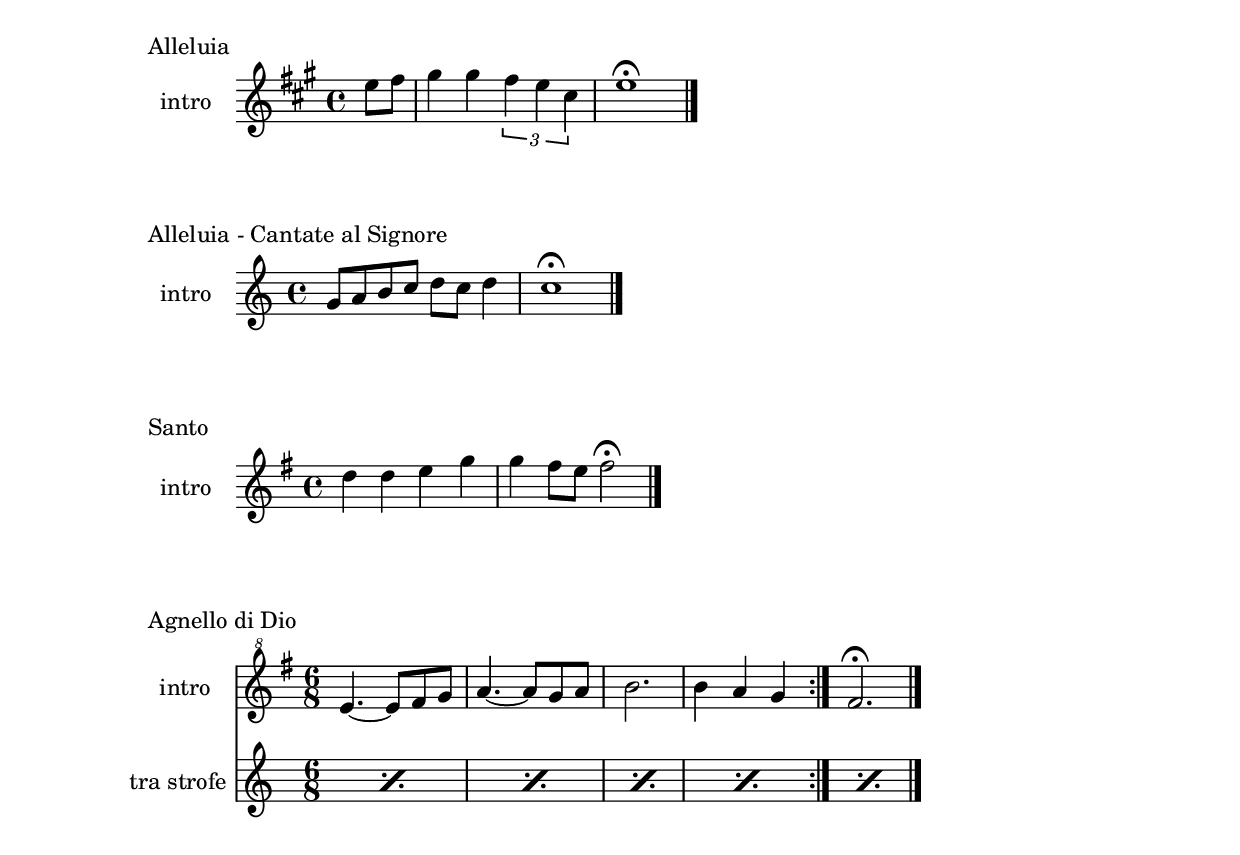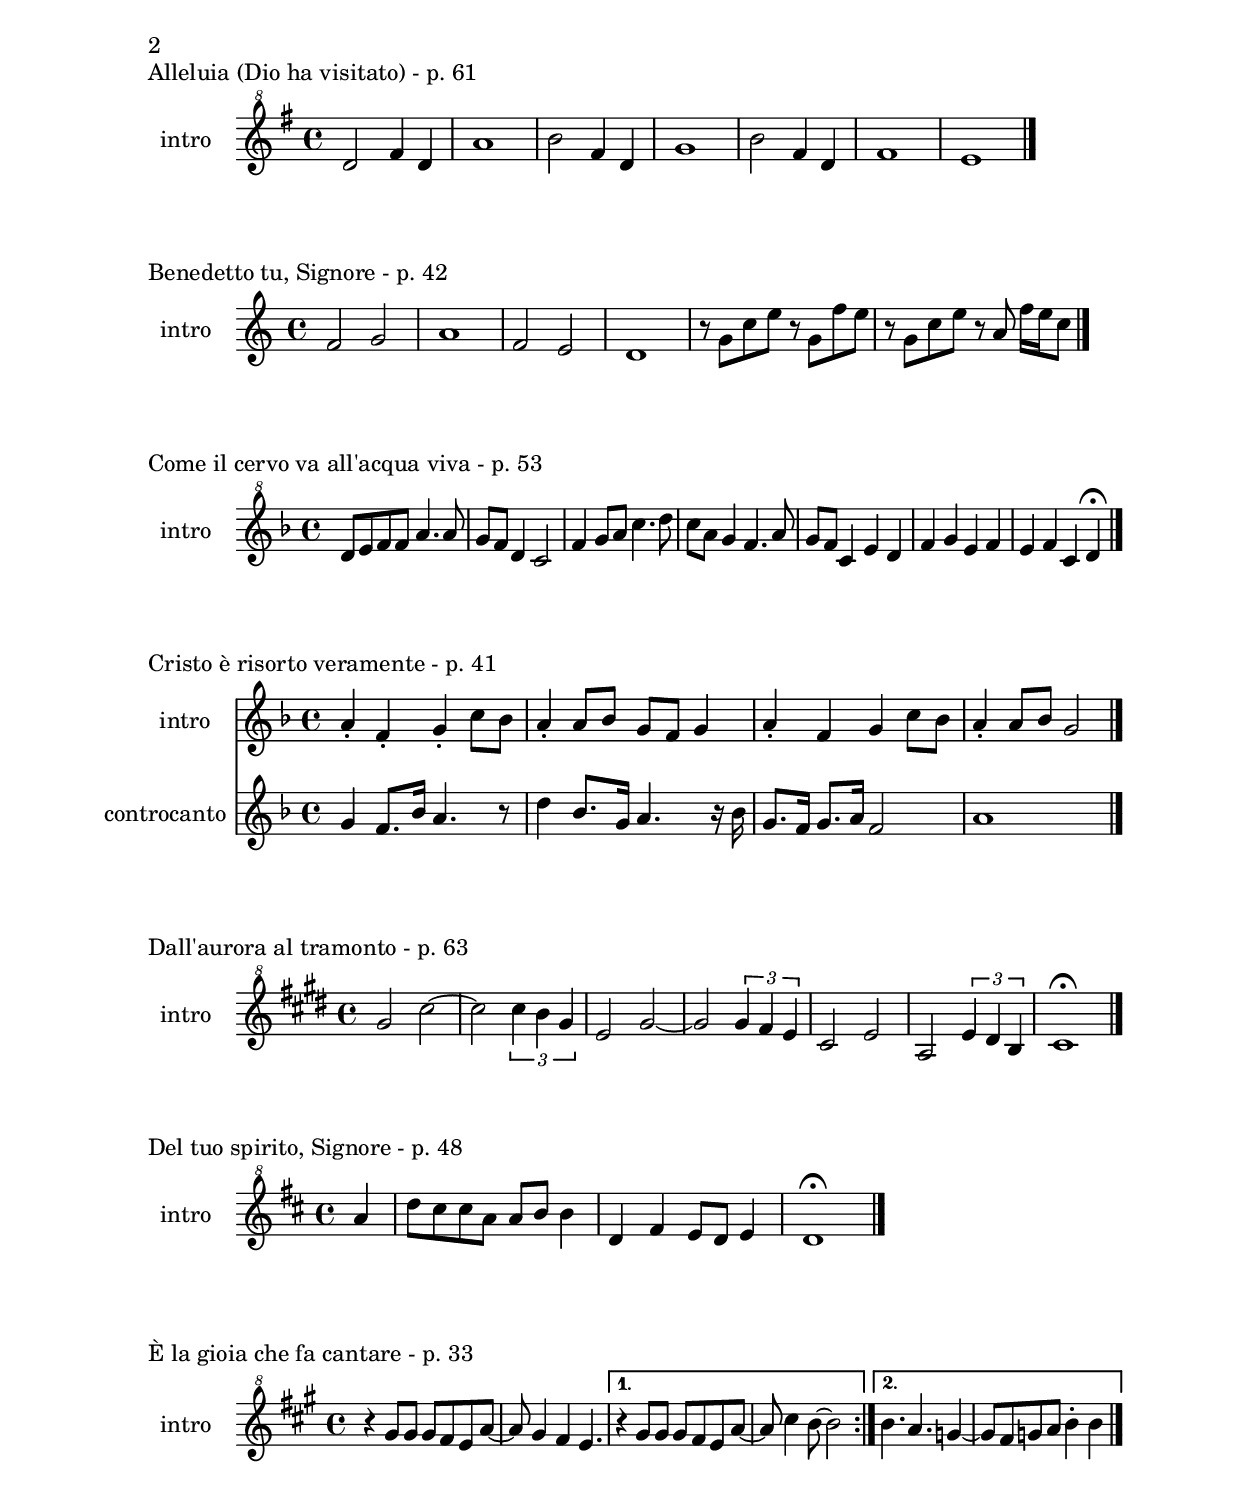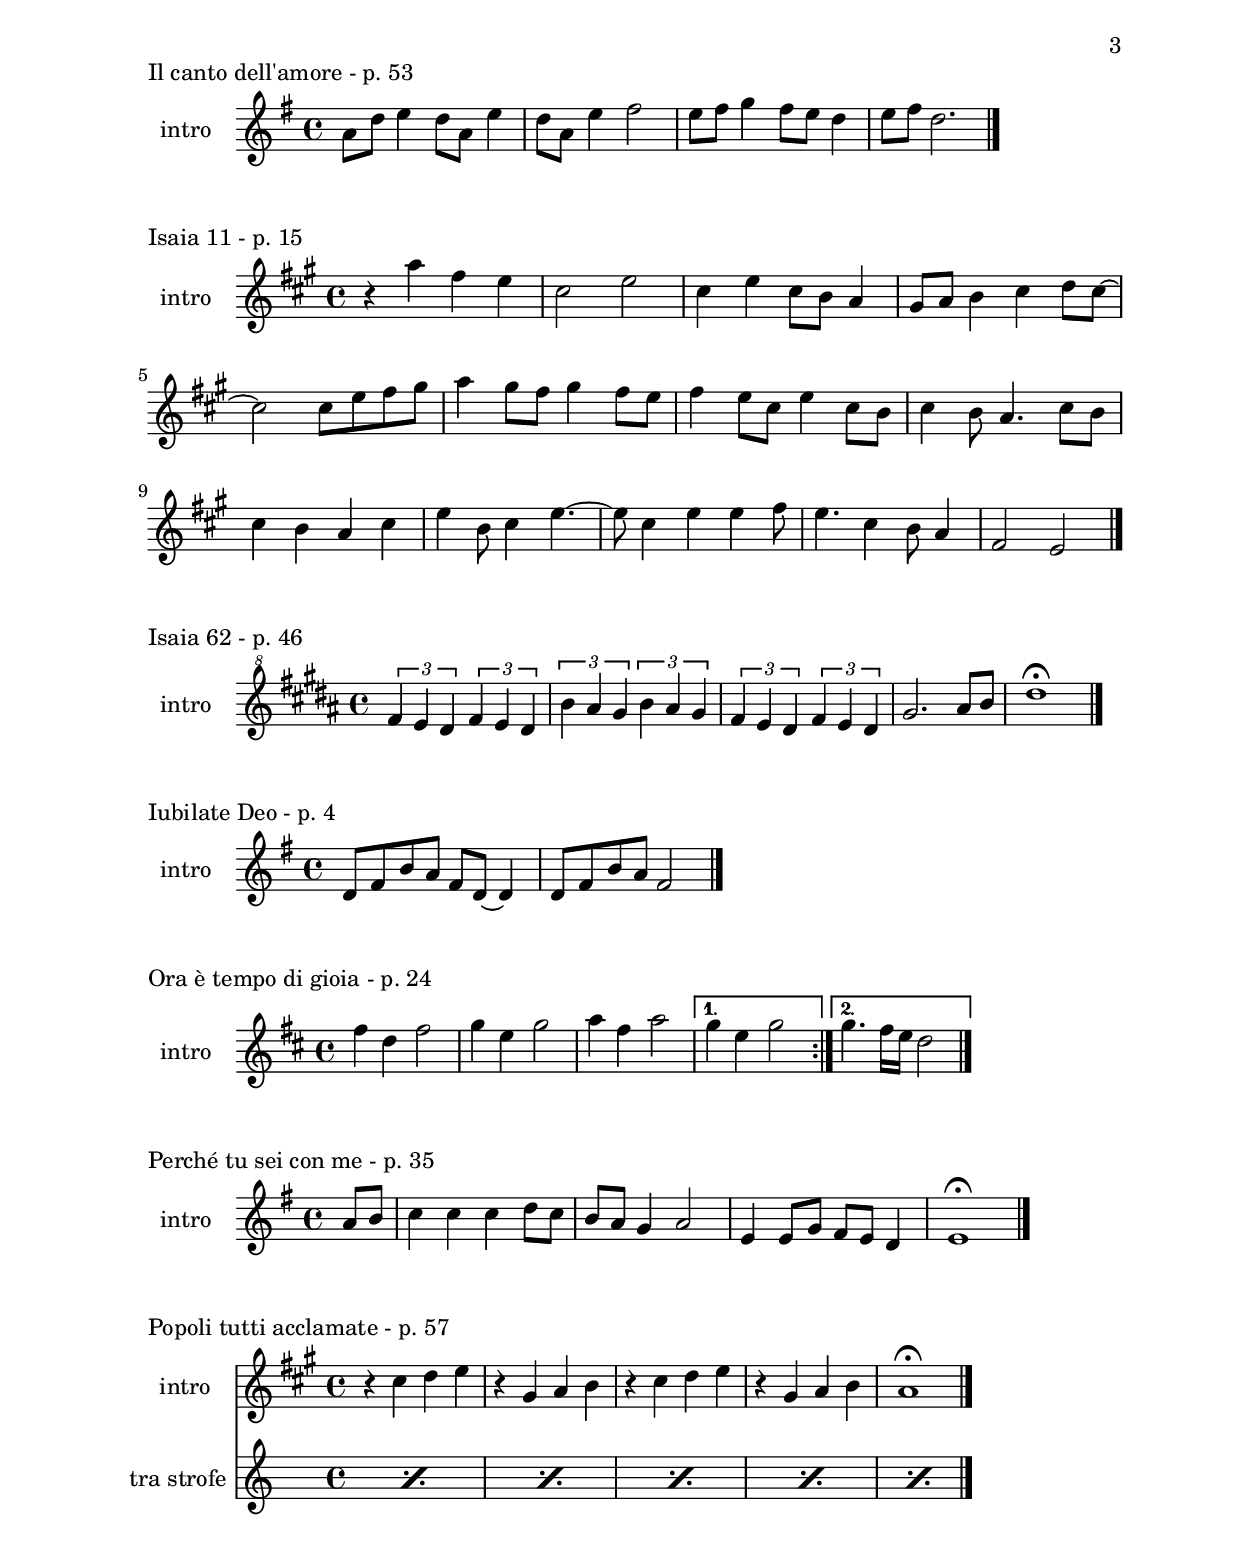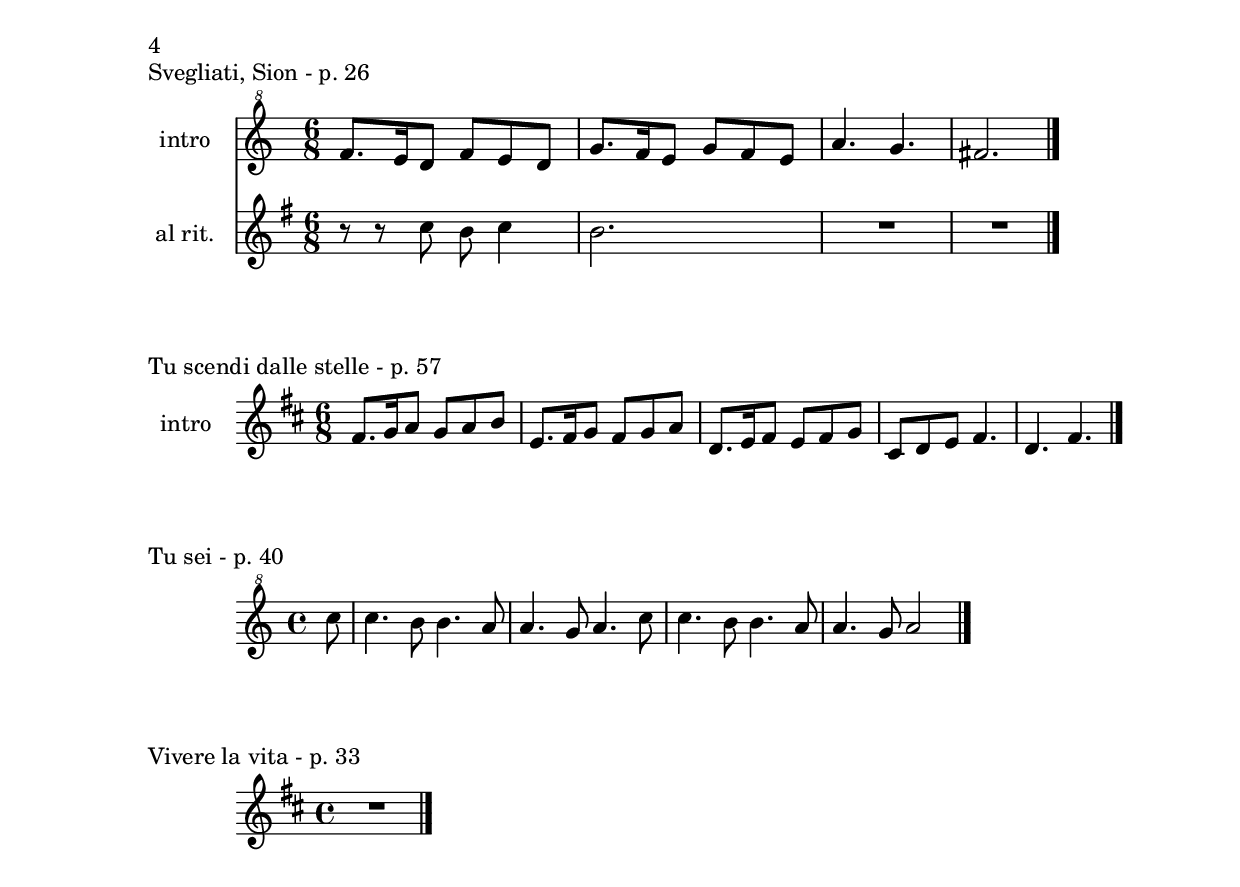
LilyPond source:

\version "2.22.1"

\paper {
    top-margin = 25
    left-margin = 25
    right-margin = 20
    bottom-margin = 20
}

makePercent =
    #(define-music-function (note) (ly:music?)
    "Make a percent repeat the same length as NOTE."
    (make-music 'PercentEvent 'length (ly:music-length note)))

\book {
    \header{
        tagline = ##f
    }

    \bookpart {
        \score {
            \header {
                piece = "Alleluia"
            }
            \new Staff
            \relative c'' {
                \set Staff.instrumentName = #"intro "
                \clef treble
                \key a \major
                \time 4/4
                \partial 4 e8 fis |
                gis4 gis \tuplet 3/2 { fis e cis } |
                e1 \fermata \bar "|."
            }
        }

        \score {
            \header {
                piece = "Alleluia - Cantate al Signore"
            }
            \new Staff
            \relative c'' {
                \set Staff.instrumentName = #"intro "
                \clef treble
                \key c \major
                \time 4/4
                g8 a b c d c d4 |
                c1 \fermata \bar "|."
            }
        }

        \score {
            \header {
                piece = "Santo"
            }
            \new Staff
            \relative c'' {
                \set Staff.instrumentName = #"intro "
                \clef treble
                \key g \major
                \time 4/4
                d4 d e g |
                g fis8 e fis2 \fermata \bar"|."
            }
        }

        \score {
            \header {
                piece = "Agnello di Dio"
            }
            <<
                \new Staff
                \relative c'' {
                    \set Staff.instrumentName = #"intro "
                    \clef "treble^8"
                    \key g \major
                    \time 6/8
                    \repeat volta 2 {
                        e4.~ e8 fis g | a4.~ a8 g a |
                        b2. | b4 a g
                    }
                    fis2. \fermata \bar"|."
                }
                \new Staff
                \relative c {
                    \set Staff.instrumentName = #"tra strofe "
                    \repeat percent 5 { \makePercent s2. }
                }
            >>
        }
    }

    \bookpart {
        \score {
            \header {
                piece = "Alleluia (Dio ha visitato) - p. 61"
            }
            \new Staff
            \relative c'' {
                \set Staff.instrumentName = #"intro "
                \clef "treble^8"
                \key g \major
                \time 4/4
                d2 fis4 d | a'1 |
                b2 fis4 d | g1 |
                b2 fis4 d | fis1 | e \bar "|."
            }
        }

        \score {
            \header {
                piece = "Benedetto tu, Signore - p. 42"
            }
            \new Staff
            \relative c' {
                \set Staff.instrumentName = #"intro "
                \clef treble
                \key c \major
                \time 4/4
                f2 g | a1 |
                f2 e | d1 |
                r8 g c e r g, f' e | r g, c e r a, f'16 e c8 \bar "|."
            }
        }

        \score {
            \header {
                piece = "Come il cervo va all'acqua viva - p. 53"
            }
            \new Staff
            \relative c'' {
                \set Staff.instrumentName = #"intro "
                \clef "treble^8"
                \key f \major
                \time 4/4
                d8 e f f a4. a8 | g f d4 c2 |
                f4 g8 a c4. d8 | c a g4 f4. a8 |
                g f c4 e d | f g e f |
                e f c d \fermata \bar"|."
            }
        }

        \score {
            \header {
                piece = "Cristo è risorto veramente - p. 41"
            }
            << 
                \new Staff
                \relative c'' {
                    \set Staff.instrumentName = #"intro "
                    \clef treble
                    \key f \major
                    \time 4/4
                    a4-. f-. g-. c8 bes | a4-. a8 bes g f g4 |
                    a-. f g c8 bes | a4-. a8 bes g2 \bar"|."
                }
                \new Staff
                \relative c'' {
                    \set Staff.instrumentName = #"controcanto "
                    \clef treble
                    \key f \major
                    \time 4/4
                    g4 f8. bes16 a4. r8 | d4 bes8. g16 a4. r16 bes |
                    g8. f16 g8. a16 f2 | a1 \bar"|."
                }
            >>
        }

        \score {
            \header {
                piece = "Dall'aurora al tramonto - p. 63"
            }
            \new Staff
            \relative c''' {
                \set Staff.instrumentName = #"intro "
                \clef "treble^8"
                \key e \major
                \time 4/4
                gis2 cis~ | cis \tuplet 3/2 {cis4 b gis} |
                e2 gis~ | gis \tuplet 3/2 {gis4 fis e} |
                cis2 e | a, \tuplet 3/2 {e'4 dis b} |
                cis1 \fermata \bar "|."
            }
        }

        \score {
            \header {
                piece = "Del tuo spirito, Signore - p. 48"
            }
            \new Staff
            \relative c''' {
                \set Staff.instrumentName = #"intro "
                \clef "treble^8"
                \key d \major
                \time 4/4
                \partial 4 a4 | d8 cis cis a a b b4 |
                d, fis e8 d e4 | d1 \fermata \bar"|."
            }
        }

        \score {
            \header {
                piece = "È la gioia che fa cantare - p. 33"
            }
            \new Staff
            \relative c''' {
                \set Staff.instrumentName = #"intro "
                \clef "treble^8"
                \key a \major
                \time 4/4
                \repeat volta 2 {
                    r4 gis8 gis gis fis e a~ | a gis4 fis e4. |
                }
                \alternative {
                    { r4 gis8 gis gis fis e a~ | a cis4 b8~ b2 | }
                    { b4. a g4~ | g8 fis g a b4-. b \bar "|."}
                }
            }
        }
    }

    \bookpart {
        \score {
            \header {
                piece = "Il canto dell'amore - p. 53"
            }
            \new Staff
            \relative c'' {
                \set Staff.instrumentName = #"intro "
                \clef treble
                \key g \major
                \time 4/4
                a8 d e4 d8 a e'4 | d8 a e'4 fis2 |
                e8 fis g4 fis8 e d4 | e8 fis d2. \bar"|."
            }
        }

        \score {
            \header {
                piece = "Isaia 11 - p. 15"
            }
            \new Staff
            \relative c''' {
                \set Staff.instrumentName = #"intro "
                \clef treble
                \key a \major
                \time 4/4
                r4 a fis e | cis2 e |
                cis4 e cis8 b a4 | gis8 a b4 cis d8 cis~ | \break
                cis2 cis8 e fis gis | a4 gis8 fis gis4 fis8 e |
                fis4 e8 cis e4 cis8 b | cis4 b8 a4. cis8 b | \break
                cis4 b a cis | e b8 cis4 e4.~ |
                e8 cis4 e e fis8 | e4. cis4 b8 a4 |
                fis2 e \bar "|."
            }
        }

        \score {
            \header {
                piece = "Isaia 62 - p. 46"
            }
            \new Staff
            \relative c'' {
                \set Staff.instrumentName = #"intro "
                \clef "treble^8"
                \key b \major
                \time 4/4
                \tuplet 3/2 { fis4 e dis } \tuplet 3/2 { fis e dis } |
                \tuplet 3/2 { b' ais gis } \tuplet 3/2 { b ais gis } |
                \tuplet 3/2 { fis e dis } \tuplet 3/2 { fis e dis } |
                gis2. ais8 b | dis1 \fermata \bar"|." 
            }
        }

        \score {
            \header {
                piece = "Iubilate Deo - p. 4"
            }
            \new Staff
            \relative c' {
                \set Staff.instrumentName = #"intro "
                \clef treble
                \key g \major
                \time 4/4
                d8 fis b a fis d~ d4 | d8 fis b a fis2 \bar"|."
            }
        }

        \score {
            \header {
                piece = "Ora è tempo di gioia - p. 24"
            }
            \new Staff
            \relative c'' {
                \set Staff.instrumentName = #"intro "
                \clef treble
                \key d \major
                \time 4/4
                \repeat volta 2 {
                    fis4 d fis2 | g4 e g2 |
                    a4 fis a2 |
                }
                \alternative {
                    { g4 e g2 | }
                    { g4. fis16 e d2 \bar "|."}
                }
            }
        }

        \score {
            \header {
                piece = "Perché tu sei con me - p. 35"
            }
            \new Staff
            \relative c'' {
                \set Staff.instrumentName = #"intro "
                \clef treble
                \key g \major
                \time 4/4
                \partial 4 a8 b | c4 c c d8 c |
                b a g4 a2 | e4 e8 g fis e d4 |
                e1 \fermata \bar"|."
            }
        }

        \score {
            \header {
                piece = "Popoli tutti acclamate - p. 57"
            }
            <<
                \new Staff
                \relative c'' {
                    \set Staff.instrumentName = #"intro "
                    \clef treble
                    \key a \major
                    \time 4/4
                    r4 cis d e | r gis, a b |
                    r cis d e | r gis, a b |
                    a1 \fermata \bar "|."
                }
                \new Staff
                \relative c {
                    \set Staff.instrumentName = #"tra strofe "
                    \repeat percent 5 { \makePercent s1 }
                }
            >>
        }
    }

    \bookpart {
        \score {
            \header {
                piece = "Svegliati, Sion - p. 26"
            }
            <<
                \new Staff
                \relative c'' {
                    \set Staff.instrumentName = #"intro "
                    \clef "treble^8"
                    \key c \major
                    \time 6/8
                    f8. e16 d8 f e d | g8. f16 e8 g f e |
                    a4. g | fis2. \bar"|."
                }
                \new Staff
                \relative c'' {
                    \set Staff.instrumentName = #"al rit. "
                    \clef treble
                    \key g \major
                    \time 6/8
                    r8 r c b c4 | b2. | R2. | R |
                }
            >>
        }

        \score {
            \header {
                piece = "Tu scendi dalle stelle - p. 57"
            }
            \new Staff
            \relative c' {
                    \set Staff.instrumentName = #"intro "
                \clef treble
                \key d \major
                \time 6/8
                fis8. g16 a8 g a b |
                e,8. fis16 g8 fis g a |
                d,8. e16 fis8 e fis g |
                cis, d e fis4. |
                d fis \bar "|."
            }
        }

        \score {
            \header {
                piece = "Tu sei - p. 40"
            }
            \new Staff
            \relative c''' {
                \clef "treble^8"
                \key c \major
                \time 4/4
                \partial 8 c8 |
                c4. b8 b4. a8 | a4. g8 a4. c8 |
                c4. b8 b4. a8 | a4. g8 a2 \bar "|."
            }
        }

        \score {
            \header {
                piece = "Vivere la vita - p. 33"
            }
            \new Staff
            \relative c {
                \clef treble
                \key d \major
                \time 4/4
                R1 \bar"|."
            }
        }
    }
}